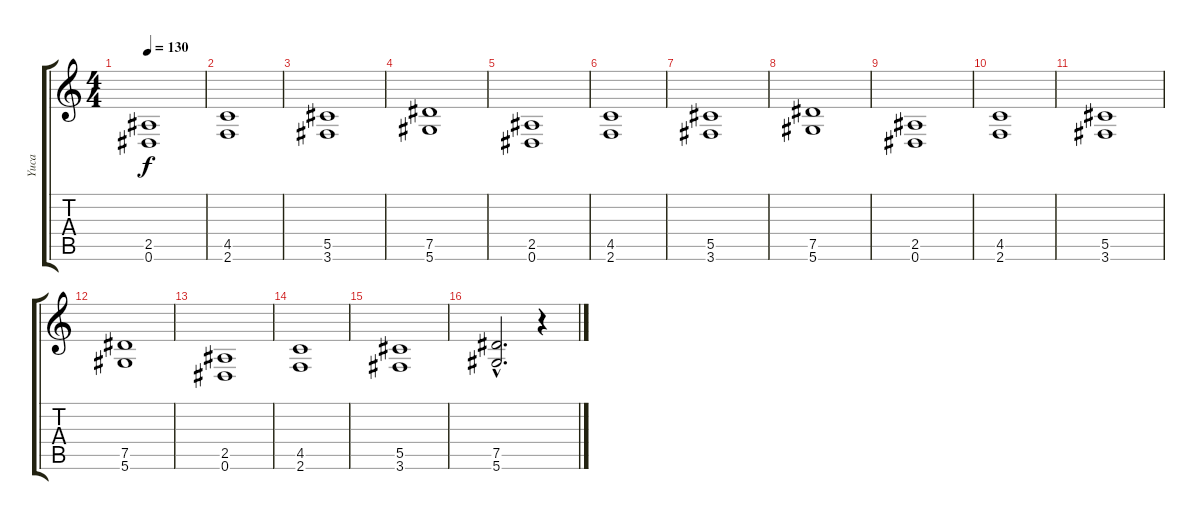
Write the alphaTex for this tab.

\track ("Yuca" "Yuca") {instrument distortionguitar}
\staff {score tabs}
\tuning (Eb4 Bb3 Gb3 Db3 Ab2 Eb2) {hide}
\ts (4 4)
\tempo 130
\clef g2
\ks c
(2.5 0.6).1{dy f volume 13} |
(4.5 2.6).1 |
(5.5 3.6).1 |
(7.5 5.6).1 |
(2.5 0.6).1{volume 13} |
(4.5 2.6).1 |
(5.5 3.6).1 |
(7.5 5.6).1 |
(2.5 0.6).1{volume 13} |
(4.5 2.6).1 |
(5.5 3.6).1 |
(7.5 5.6).1 |
(2.5 0.6).1{volume 13} |
(4.5 2.6).1 |
(5.5 3.6).1 |
(7.5{hac} 5.6{hac}).2{d} r.4
